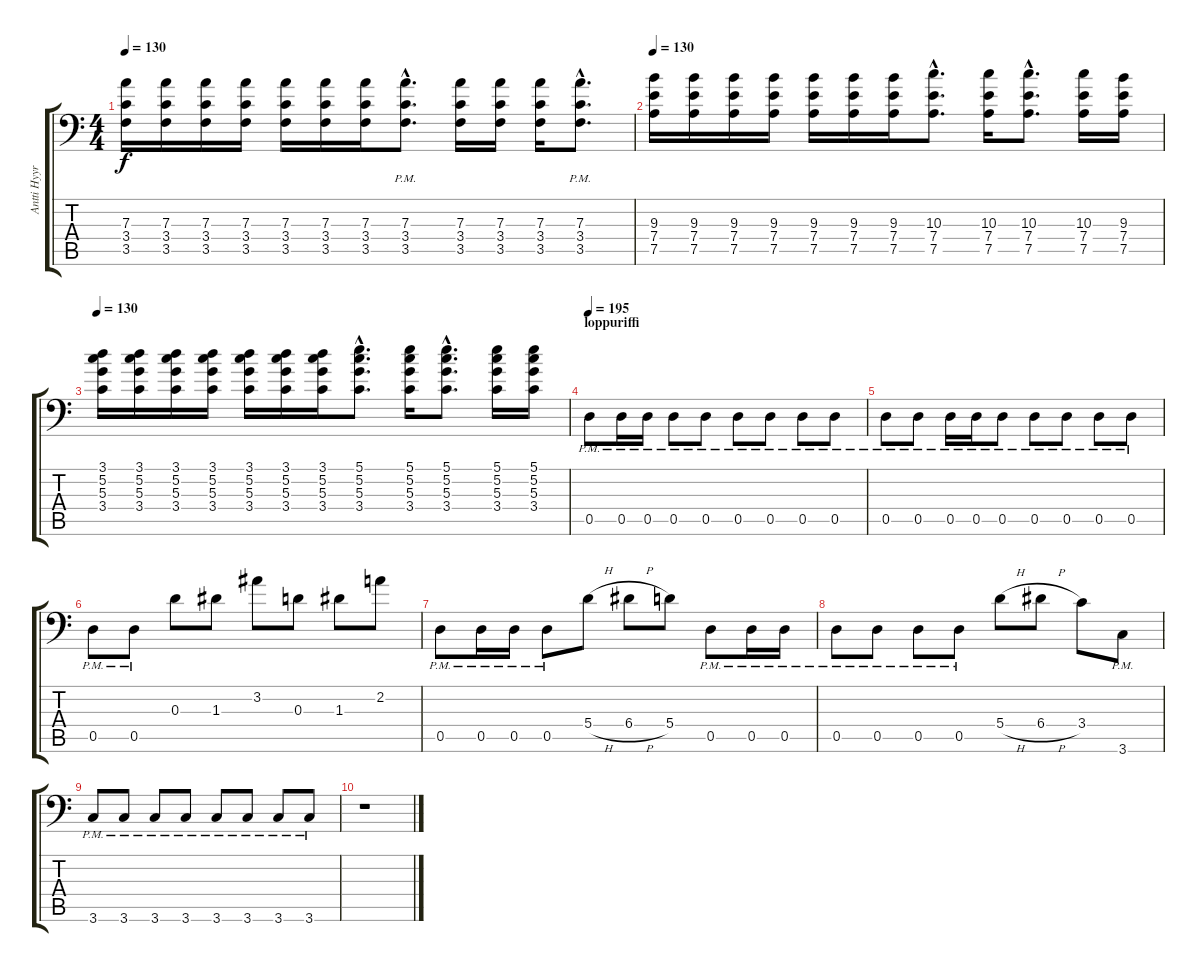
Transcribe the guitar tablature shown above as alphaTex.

\track ("Antti Hyyrynen" "Antti Hyyr") {instrument distortionguitar}
\staff {score tabs}
\tuning (B3 G3 D3 A2 D2 A1) {hide}
\ts (4 4)
\tempo 130
\clef f4
\ks c
(7.3 3.4 3.5).16{dy f} (7.3 3.4 3.5).16 (7.3 3.4 3.5).16 (7.3 3.4 3.5).16 (7.3 3.4 3.5).16 (7.3 3.4 3.5).16 (7.3 3.4 3.5).16 (7.3{hac pm} 3.4{hac pm} 3.5{hac pm}).8{d} (7.3 3.4 3.5).16 (7.3 3.4 3.5).16 (7.3 3.4 3.5).16 (7.3{hac pm} 3.4{hac pm} 3.5{hac pm}).8{d} |
\tempo 130
(9.3 7.4 7.5).16 (9.3 7.4 7.5).16 (9.3 7.4 7.5).16 (9.3 7.4 7.5).16 (9.3 7.4 7.5).16 (9.3 7.4 7.5).16 (9.3 7.4 7.5).16 (10.3{hac} 7.4{hac} 7.5{hac}).8{d} (10.3 7.4 7.5).16 (10.3{hac} 7.4{hac} 7.5{hac}).8{d} (10.3 7.4 7.5).16 (9.3 7.4 7.5).16 |
\tempo 130
(3.1 5.2 5.3 3.4).16 (3.1 5.2 5.3 3.4).16 (3.1 5.2 5.3 3.4).16 (3.1 5.2 5.3 3.4).16 (3.1 5.2 5.3 3.4).16 (3.1 5.2 5.3 3.4).16 (3.1 5.2 5.3 3.4).16 (5.1{hac} 5.2{hac} 5.3{hac} 3.4{hac}).8{d} (5.1 5.2 5.3 3.4).16 (5.1{hac} 5.2{hac} 5.3{hac} 3.4{hac}).8{d} (5.1 5.2 5.3 3.4).16 (5.1 5.2 5.3 3.4).16 |
\section ("" "loppuriffi")
\tempo 195
0.5{pm}.8 0.5{pm}.16 0.5{pm}.16 0.5{pm}.8 0.5{pm}.8 0.5{pm}.8 0.5{pm}.8 0.5{pm}.8 0.5{pm}.8 |
0.5{pm}.8 0.5{pm}.8 0.5{pm}.16 0.5{pm}.16 0.5{pm}.8 0.5{pm}.8 0.5{pm}.8 0.5{pm}.8 0.5{pm}.8 |
0.5{pm}.8 0.5{pm}.8 0.3.8 1.3.8 3.2.8 0.3.8 1.3.8 2.2.8 |
0.5{pm}.8 0.5{pm}.16 0.5{pm}.16 0.5{pm}.8 5.4{h}.8 6.4{h}.8 5.4.8 0.5{pm}.8 0.5{pm}.16 0.5{pm}.16 |
0.5{pm}.8 0.5{pm}.8 0.5{pm}.8 0.5{pm}.8 5.4{h}.8 6.4{h}.8 3.4.8 3.6{pm}.8 |
3.6{pm}.8 3.6{pm}.8 3.6{pm}.8 3.6{pm}.8 3.6{pm}.8 3.6{pm}.8 3.6{pm}.8 3.6{pm}.8 |
r.1
